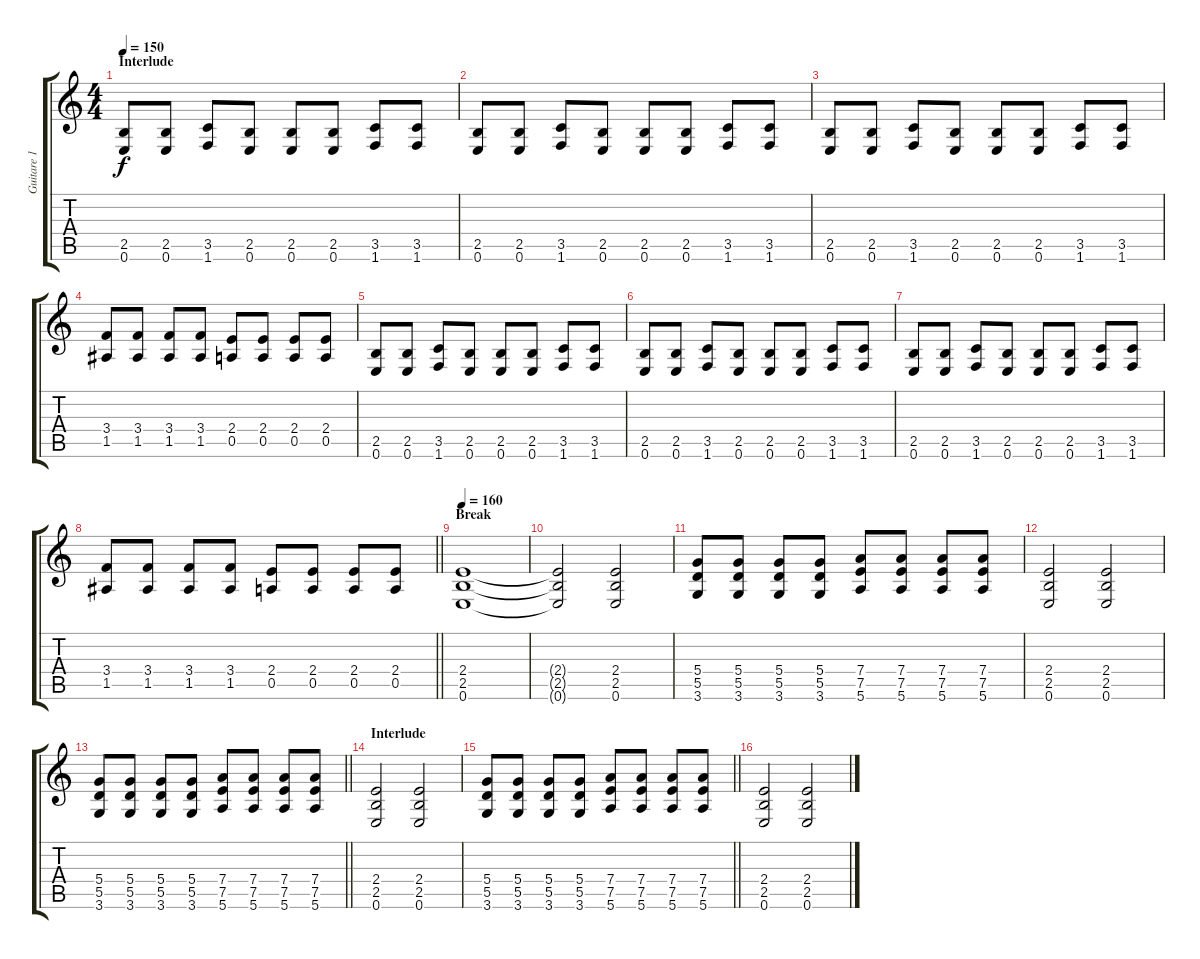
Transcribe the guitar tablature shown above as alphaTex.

\track ("Guitare 1" "Guitare 1") {instrument distortionguitar}
\staff {score tabs}
\tuning (E4 B3 G3 D3 A2 E2) {hide}
\ts (4 4)
\section ("" "Interlude")
\tempo 150
\clef g2
\ks c
(2.5 0.6).8{dy f} (2.5 0.6).8 (3.5 1.6).8 (2.5 0.6).8 (2.5 0.6).8 (2.5 0.6).8 (3.5 1.6).8 (3.5 1.6).8 |
(2.5 0.6).8 (2.5 0.6).8 (3.5 1.6).8 (2.5 0.6).8 (2.5 0.6).8 (2.5 0.6).8 (3.5 1.6).8 (3.5 1.6).8 |
(2.5 0.6).8 (2.5 0.6).8 (3.5 1.6).8 (2.5 0.6).8 (2.5 0.6).8 (2.5 0.6).8 (3.5 1.6).8 (3.5 1.6).8 |
(3.4 1.5).8 (3.4 1.5).8 (3.4 1.5).8 (3.4 1.5).8 (2.4 0.5).8 (2.4 0.5).8 (2.4 0.5).8 (2.4 0.5).8 |
(2.5 0.6).8 (2.5 0.6).8 (3.5 1.6).8 (2.5 0.6).8 (2.5 0.6).8 (2.5 0.6).8 (3.5 1.6).8 (3.5 1.6).8 |
(2.5 0.6).8 (2.5 0.6).8 (3.5 1.6).8 (2.5 0.6).8 (2.5 0.6).8 (2.5 0.6).8 (3.5 1.6).8 (3.5 1.6).8 |
(2.5 0.6).8 (2.5 0.6).8 (3.5 1.6).8 (2.5 0.6).8 (2.5 0.6).8 (2.5 0.6).8 (3.5 1.6).8 (3.5 1.6).8 |
\barLineRight lightlight
(3.4 1.5).8 (3.4 1.5).8 (3.4 1.5).8 (3.4 1.5).8 (2.4 0.5).8 (2.4 0.5).8 (2.4 0.5).8 (2.4 0.5).8 |
\section ("" "Break")
\tempo 160
(2.4 2.5 0.6).1 |
(2.4{t} 2.5{t} 0.6{t}).2 (2.4 2.5 0.6).2 |
(5.4 5.5 3.6).8 (5.4 5.5 3.6).8 (5.4 5.5 3.6).8 (5.4 5.5 3.6).8 (7.4 7.5 5.6).8 (7.4 7.5 5.6).8 (7.4 7.5 5.6).8 (7.4 7.5 5.6).8 |
(2.4 2.5 0.6).2 (2.4 2.5 0.6).2 |
\barLineRight lightlight
(5.4 5.5 3.6).8 (5.4 5.5 3.6).8 (5.4 5.5 3.6).8 (5.4 5.5 3.6).8 (7.4 7.5 5.6).8 (7.4 7.5 5.6).8 (7.4 7.5 5.6).8 (7.4 7.5 5.6).8 |
\section ("" "Interlude")
(2.4 2.5 0.6).2 (2.4 2.5 0.6).2 |
\barLineRight lightlight
(5.4 5.5 3.6).8 (5.4 5.5 3.6).8 (5.4 5.5 3.6).8 (5.4 5.5 3.6).8 (7.4 7.5 5.6).8 (7.4 7.5 5.6).8 (7.4 7.5 5.6).8 (7.4 7.5 5.6).8 |
(2.4 2.5 0.6).2 (2.4 2.5 0.6).2
